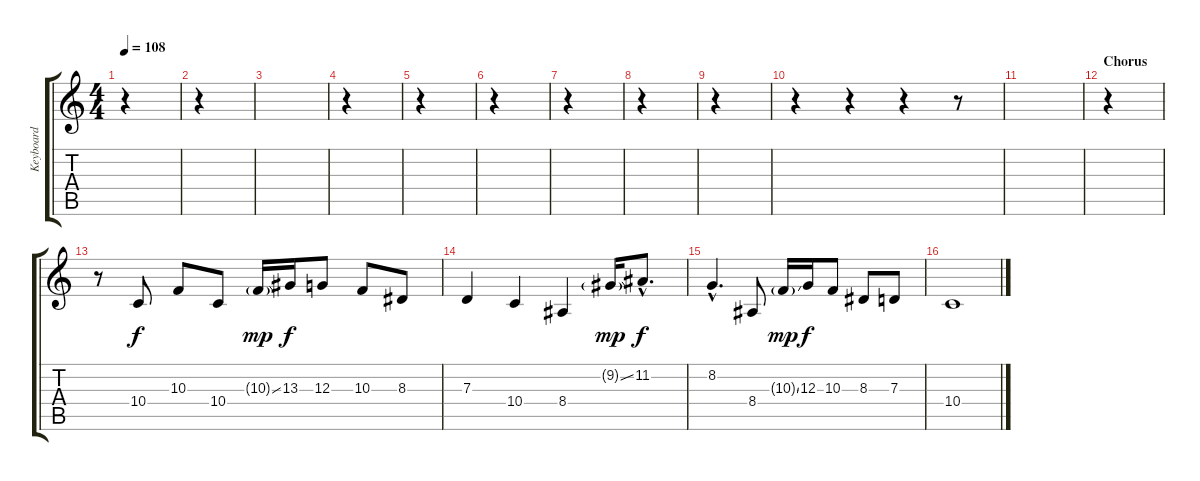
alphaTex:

\track ("Keyboard" "Keyboard") {instrument panflute}
\staff {score tabs}
\tuning (E4 B3 G3 D3 A2 E2) {hide}
\ts (4 4)
\tempo 108
\clef g2
\ks c
r.4{dy f} |
r.4{instrument distortionguitar} |
|
r.4 |
r.4 |
r.4 |
r.4 |
r.4 |
r.4 |
r.4{instrument distortionguitar} r.4 r.4 r.8 |
|
\section ("" "Chorus")
r.4 |
r.8{instrument panflute} 10.4.8 10.3.8 10.4.8 10.3{ss g}.16{dy mp} 13.3.16{dy f} 12.3.8 10.3.8 8.3.8 |
7.3.4 10.4.4 8.4.4 9.2{ss g}.16{dy mp} 11.2{hac}.8{d dy f} |
8.2{hac}.4{d} 8.4.8 10.3{ss g}.16{dy mp} 12.3.16{dy f} 10.3.8 8.3.8 7.3.8 |
10.4.1
